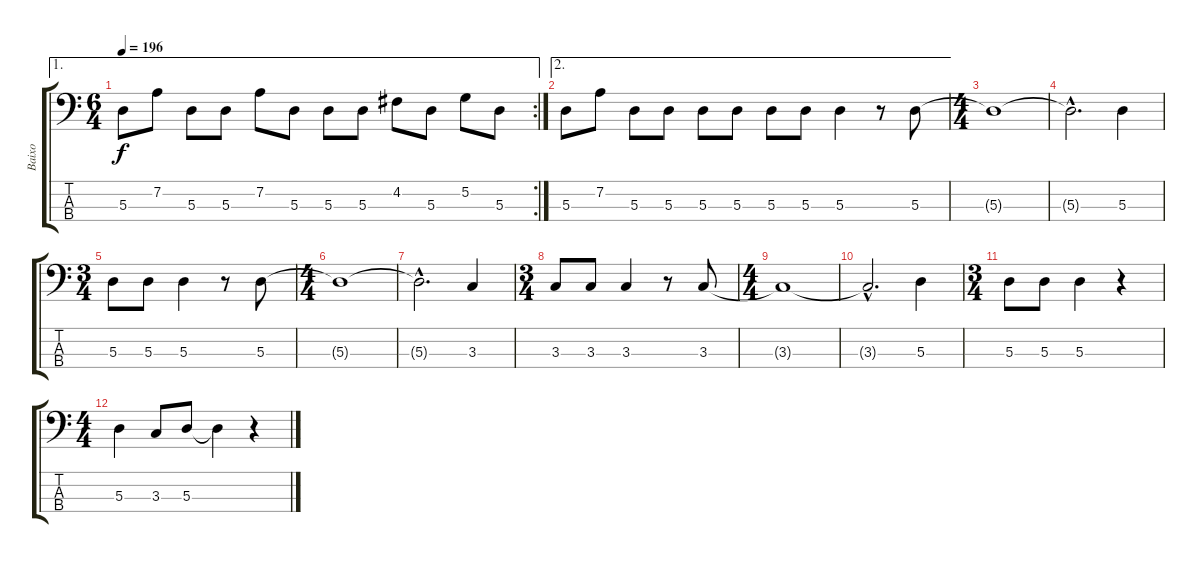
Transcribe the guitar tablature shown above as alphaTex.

\track ("Baixo" "Baixo") {instrument electricbassfinger}
\staff {score tabs}
\tuning (G2 D2 A1 E1) {hide}
\ae 1
\rc 2
\ts (6 4)
\tempo 196
\clef f4
\ks c
5.3.8{dy f} 7.2.8 5.3.8 5.3.8 7.2.8 5.3.8 5.3.8 5.3.8 4.2.8 5.3.8 5.2.8 5.3.8 |
\ae 2
5.3.8 7.2.8 5.3.8 5.3.8 5.3.8 5.3.8 5.3.8 5.3.8 5.3.4 r.8 5.3.8 |
\ts (4 4)
5.3{t}.1 |
5.3{hac t}.2{d} 5.3.4 |
\ts (3 4)
5.3.8 5.3.8 5.3.4 r.8 5.3.8 |
\ts (4 4)
5.3{t}.1 |
5.3{hac t}.2{d} 3.3.4 |
\ts (3 4)
3.3.8 3.3.8 3.3.4 r.8 3.3.8 |
\ts (4 4)
3.3{t}.1 |
3.3{hac t}.2{d} 5.3.4 |
\ts (3 4)
5.3.8 5.3.8 5.3.4 r.4 |
\ts (4 4)
5.3.4 3.3.8 5.3.8 5.3{t}.4 r.4
